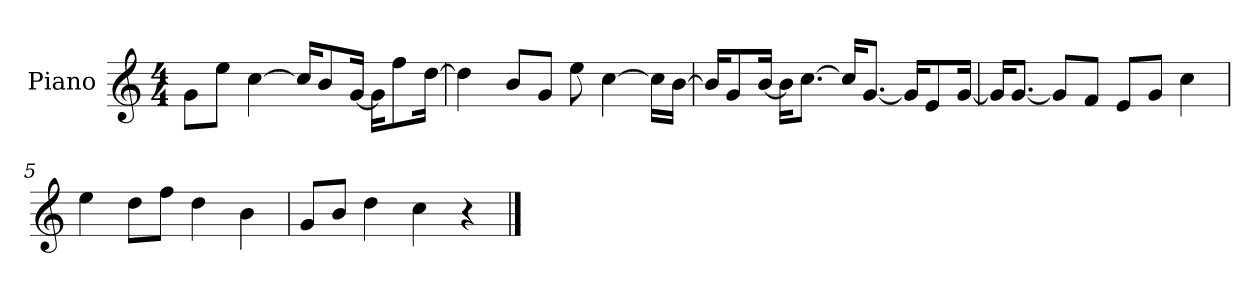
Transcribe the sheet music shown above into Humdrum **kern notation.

**kern
*part1
*staff1
*I"Piano
*I'P-no
*clefG2
*k[]
*M4/4
*MM90
=1
8g\L
8ee\J
[4cc\
16cc/KL]
8b/
[16g/Jk
16g\KL]
8ff\
[16dd\Jk
=2
4dd\]
8b/L
8g/J
8ee\
[4cc\
16cc\LL]
[16b\JJ
=3
16b/KL]
8g/
[16b/Jk
16b\KL]
[8.cc\J
16cc/KL]
[8.g/J
16g/KL]
8e/
[16g/Jk
=4
16g/KL]
[8.g/J
8g/L]
8f/J
8e/L
8g/J
4cc\
=5
4ee\
8dd\L
8ff\J
4dd\
4b\
!!LO:LB:g=z
=6
8g/L
8b/J
4dd\
4cc\
4r
==
*-
